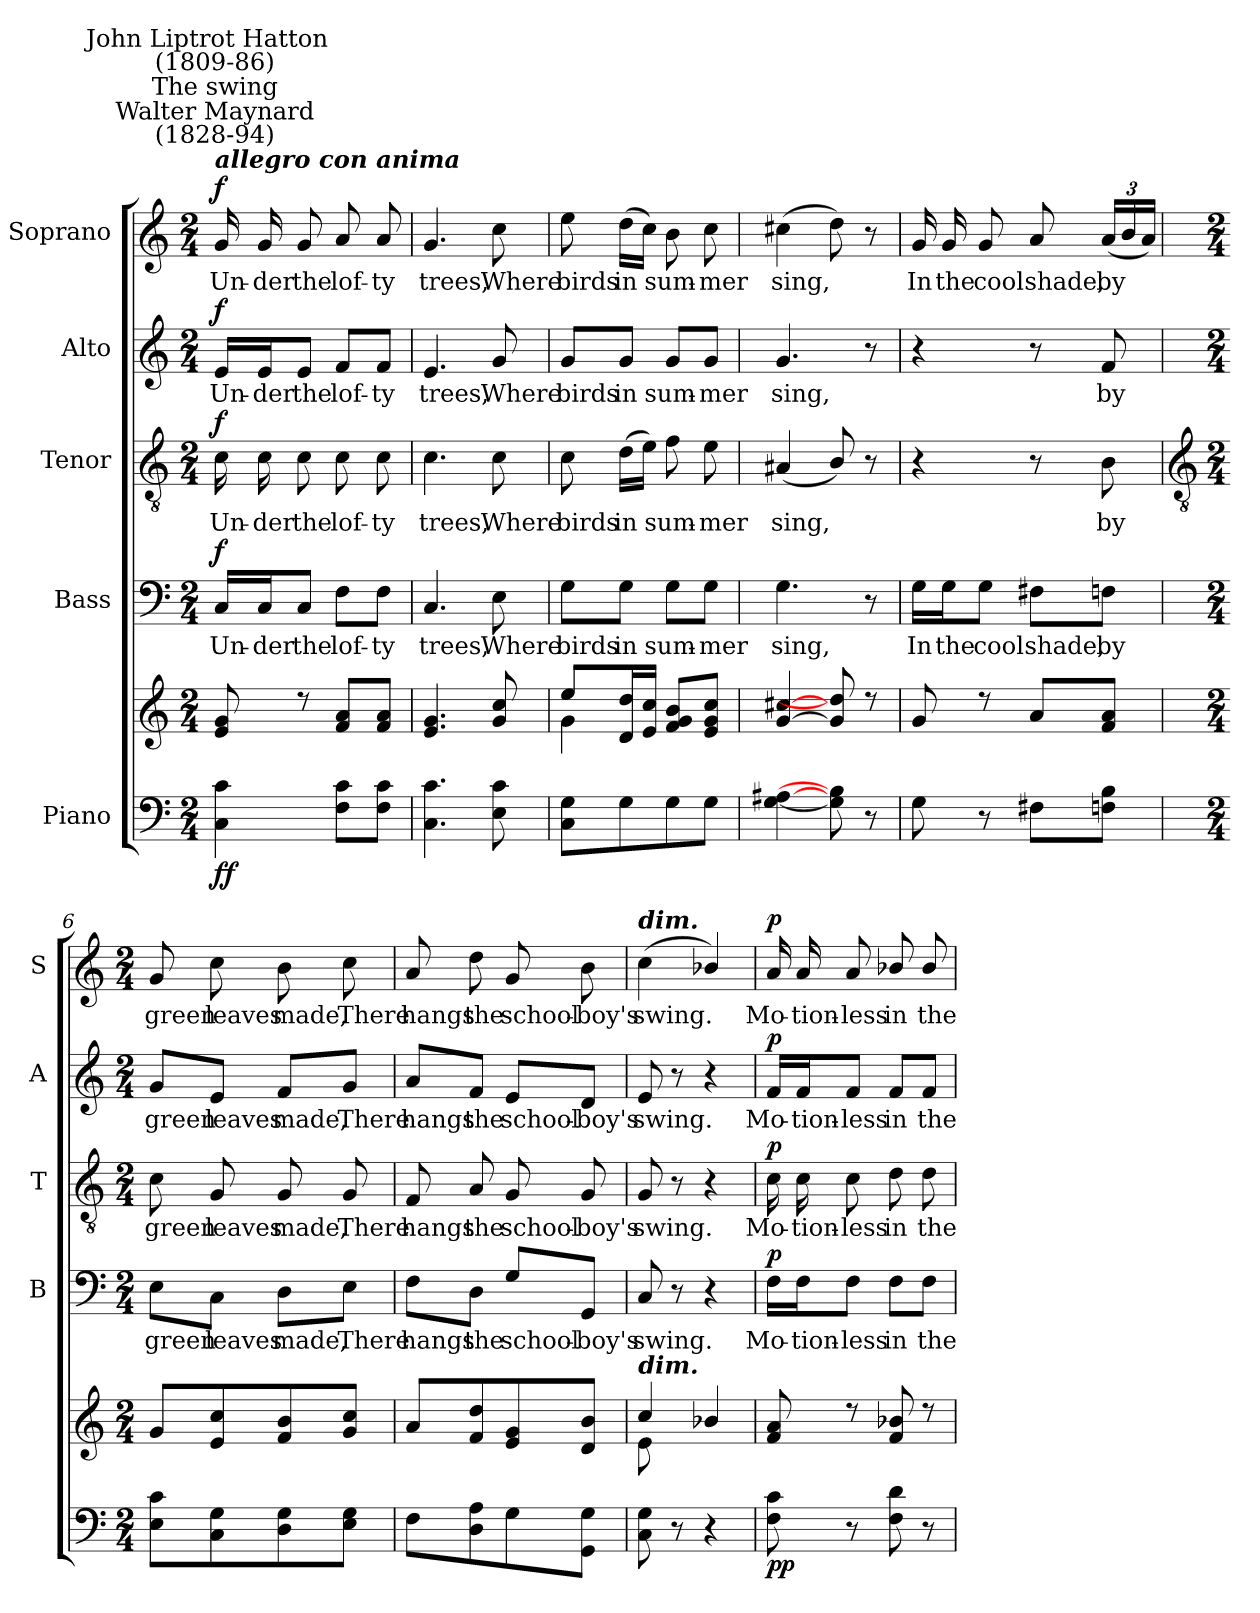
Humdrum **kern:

**kern	**kern	**dynam	**kern	**text	**dynam	**kern	**text	**dynam	**kern	**text	**dynam	**kern	**text	**dynam
*part5	*part5	*part5	*part4	*part4	*part4	*part3	*part3	*part3	*part2	*part2	*part2	*part1	*part1	*part1
*staff6	*staff5	*staff5/6	*staff4	*staff4	*staff4	*staff3	*staff3	*staff3	*staff2	*staff2	*staff2	*staff1	*staff1	*staff1
*I"Piano	*	*	*I"Bass	*	*	*I"Tenor	*	*	*I"Alto	*	*	*I"Soprano	*	*
*	*	*	*I'B	*	*	*I'T	*	*	*I'A	*	*	*I'S	*	*
*clefF4	*clefG2	*	*clefF4	*	*	*clefGv2	*	*	*clefG2	*	*	*clefG2	*	*
*k[]	*k[]	*	*k[]	*	*	*k[]	*	*	*k[]	*	*	*k[]	*	*
*C:	*C:	*	*C:	*	*	*C:	*	*	*C:	*	*	*C:	*	*
*M2/4	*M2/4	*	*M2/4	*	*	*M2/4	*	*	*M2/4	*	*	*M2/4	*	*
*MM72	*MM72	*	*MM72	*	*	*MM72	*	*	*MM72	*	*	*MM72	*	*
=1	=1	=1	=1	=1	=1	=1	=1	=1	=1	=1	=1	=1	=1	=1
*	*^	*	*	*	*	*	*	*	*	*	*	*	*	*
!	!	!	!	!	!	!	!	!	!	!	!	!	!LO:TX:a:Bi:t=allegro con anima	!	!
!	!	!	!	!	!	!	!	!	!	!	!	!	!LO:TX:a:cj:t=Walter Maynard\n(1828-94)	!	!
!	!	!	!	!	!	!	!	!	!	!	!	!	!LO:TX:a:cj:t=The swing	!	!
!	!	!	!	!	!	!	!	!	!	!	!	!	!LO:TX:a:cj:t=John Liptrot Hatton  \n(1809-86)	!	!
!	!	!LO:N:vis=1	!LO:DY:b=2	!	!LO:LY:b	!	!	!LO:LY:b	!	!	!LO:LY:b	!	!	!LO:LY:b	!
!	!	!	!LO:DY:n=1:b	!	!	!LO:DY:b	!	!	!LO:DY:b	!	!	!LO:DY:b	!	!	!LO:DY:b
4C 4c	8e/ 8g/	2ryy	f f	16C/LL	Un-	f	16c	Un-	f	16e/LL	Un-	f	16g	Un-	f
!	!	!	!	!	!LO:LY:b	!	!	!LO:LY:b	!	!	!LO:LY:b	!	!	!LO:LY:b	!
.	.	.	.	16C/J	-der	.	16c	-der	.	16e/J	-der	.	16g	-der	.
!	!	!	!	!	!LO:LY:b	!	!	!LO:LY:b	!	!	!LO:LY:b	!	!	!LO:LY:b	!
.	8r	.	.	8C/J	the	.	8c	the	.	8e/J	the	.	8g	the	.
!	!	!	!	!	!LO:LY:b	!	!	!LO:LY:b	!	!	!LO:LY:b	!	!	!LO:LY:b	!
8F 8cL	8f/ 8a/L	.	.	8F\L	lof-	.	8c	lof-	.	8f/L	lof-	.	8a	lof-	.
!	!	!	!	!	!LO:LY:b	!	!	!LO:LY:b	!	!	!LO:LY:b	!	!	!LO:LY:b	!
8F 8cJ	8f/ 8a/J	.	.	8F\J	-ty	.	8c	-ty	.	8f/J	-ty	.	8a	-ty	.
=2	=2	=2	=2	=2	=2	=2	=2	=2	=2	=2	=2	=2	=2	=2	=2
!	!	!LO:N:vis=1	!	!	!LO:LY:b	!	!	!LO:LY:b	!	!	!LO:LY:b	!	!	!LO:LY:b	!
4.C 4.c	4.e/ 4.g/	2ryy	.	4.C	trees,	.	4.c	trees,	.	4.e	trees,	.	4.g	trees,	.
!	!	!	!	!	!LO:LY:b	!	!	!LO:LY:b	!	!	!LO:LY:b	!	!	!LO:LY:b	!
8E 8c	8g/ 8cc/	.	.	8E	Where	.	8c	Where	.	8g	Where	.	8cc	Where	.
=3	=3	=3	=3	=3	=3	=3	=3	=3	=3	=3	=3	=3	=3	=3	=3
!	!	!	!	!	!LO:LY:b	!	!	!LO:LY:b	!	!	!LO:LY:b	!	!	!LO:LY:b	!
8C 8GL	8ee/L	4g\	.	8G\L	birds	.	8c	birds	.	8g/L	birds	.	8ee	birds	.
!	!	!	!	!	!LO:LY:b	!	!	!LO:LY:b	!	!	!LO:LY:b	!	!	!LO:LY:b	!
8G	16d/ 16dd/L	.	.	8G\J	in	.	(>16dLL	in	.	8g/J	in	.	(>16ddLL	in	.
.	16e/ 16cc/JJ	.	.	.	.	.	16eJJ)	.	.	.	.	.	16ccJJ)	.	.
!	!	!	!	!	!LO:LY:b	!	!	!LO:LY:b	!	!	!LO:LY:b	!	!	!LO:LY:b	!
8G	8f/ 8g/ 8b/L	4ryy	.	8G\L	sum-	.	8f	sum-	.	8g/L	sum-	.	8b	sum-	.
!	!	!	!	!	!LO:LY:b	!	!	!LO:LY:b	!	!	!LO:LY:b	!	!	!LO:LY:b	!
8GJ	8e/ 8g/ 8cc/J	.	.	8G\J	-mer	.	8e	-mer	.	8g/J	-mer	.	8cc	-mer	.
=4	=4	=4	=4	=4	=4	=4	=4	=4	=4	=4	=4	=4	=4	=4	=4
!	!	!LO:N:vis=1	!	!	!LO:LY:b	!	!	!LO:LY:b	!	!	!LO:LY:b	!	!	!LO:LY:b	!
[4G [4A#X	[4g/ [4cc#X/	2ryy	.	4.G	sing,	.	(<4A#X	sing,	.	4.g	sing,	.	(>4cc#X	sing,	.
8G] 8B]	8g/] 8dd/]	.	.	.	.	.	8B/)	.	.	.	.	.	8dd)	.	.
8r	8r	.	.	8r	.	.	8r	.	.	8r	.	.	8r	.	.
=5	=5	=5	=5	=5	=5	=5	=5	=5	=5	=5	=5	=5	=5	=5	=5
!	!	!LO:N:vis=1	!	!	!LO:LY:b	!	!	!	!	!	!	!	!	!LO:LY:b	!
8G	8g/	2ryy	.	16G\LL	In	.	4r	.	.	4r	.	.	16g	In	.
!	!	!	!	!	!LO:LY:b	!	!	!	!	!	!	!	!	!LO:LY:b	!
.	.	.	.	16G\J	the	.	.	.	.	.	.	.	16g	the	.
!	!	!	!	!	!LO:LY:b	!	!	!	!	!	!	!	!	!LO:LY:b	!
8r	8r	.	.	8G\J	cool	.	.	.	.	.	.	.	8g	cool	.
!	!	!	!	!	!LO:LY:b	!	!	!	!	!	!	!	!	!LO:LY:b	!
8F#XL	8a/L	.	.	8F#X\L	shade,	.	8r	.	.	8r	.	.	8a	shade,	.
!	!	!	!	!	!LO:LY:b	!	!	!LO:LY:b	!	!	!LO:LY:b	!	!	!LO:LY:b	!
8Fn 8BJ	8f/ 8a/J	.	.	8Fn\J	by	.	8B	by	.	8f	by	.	(<24aLL	by	.
.	.	.	.	.	.	.	.	.	.	.	.	.	24b	.	.
.	.	.	.	.	.	.	.	.	.	.	.	.	24aJJ)	.	.
!!LO:LB:g=z
=6	=6	=6	=6	=6	=6	=6	=6	=6	=6	=6	=6	=6	=6	=6	=6
*	*	*	*	*	*	*	*clefGv2	*	*	*	*	*	*	*	*
*M2/4	*M2/4	*	*	*M2/4	*	*	*M2/4	*	*	*M2/4	*	*	*M2/4	*	*
!	!	!LO:N:vis=1	!	!	!LO:LY:b	!	!	!LO:LY:b	!	!	!LO:LY:b	!	!	!LO:LY:b	!
8E 8cL	8g/L	2ryy	.	8E\L	green	.	8c	green	.	8g/L	green	.	8g	green	.
!	!	!	!	!	!LO:LY:b	!	!	!LO:LY:b	!	!	!LO:LY:b	!	!	!LO:LY:b	!
8C 8G	8e/ 8cc/	.	.	8C\J	leaves	.	8G	leaves	.	8e/J	leaves	.	8cc	leaves	.
!	!	!	!	!	!LO:LY:b	!	!	!LO:LY:b	!	!	!LO:LY:b	!	!	!LO:LY:b	!
8D 8G	8f/ 8b/	.	.	8D\L	made,	.	8G	made,	.	8f/L	made,	.	8b	made,	.
!	!	!	!	!	!LO:LY:b	!	!	!LO:LY:b	!	!	!LO:LY:b	!	!	!LO:LY:b	!
8E 8GJ	8g/ 8cc/J	.	.	8E\J	There	.	8G	There	.	8g/J	There	.	8cc	There	.
=7	=7	=7	=7	=7	=7	=7	=7	=7	=7	=7	=7	=7	=7	=7	=7
!	!	!LO:N:vis=1	!	!	!LO:LY:b	!	!	!LO:LY:b	!	!	!LO:LY:b	!	!	!LO:LY:b	!
8FL	8a/L	2ryy	.	8F\L	hangs	.	8F	hangs	.	8a/L	hangs	.	8a	hangs	.
!	!	!	!	!	!LO:LY:b	!	!	!LO:LY:b	!	!	!LO:LY:b	!	!	!LO:LY:b	!
8D 8A	8f/ 8dd/	.	.	8D\J	the	.	8A	the	.	8f/J	the	.	8dd	the	.
!	!	!	!	!	!LO:LY:b	!	!	!LO:LY:b	!	!	!LO:LY:b	!	!	!LO:LY:b	!
8G	8e/ 8g/	.	.	8G/L	school-	.	8G	school-	.	8e/L	school-	.	8g	school-	.
!	!	!	!	!	!LO:LY:b	!	!	!LO:LY:b	!	!	!LO:LY:b	!	!	!LO:LY:b	!
8GG 8GJ	8d/ 8b/J	.	.	8GG/J	-boy's	.	8G	-boy's	.	8d/J	-boy's	.	8b	-boy's	.
=8	=8	=8	=8	=8	=8	=8	=8	=8	=8	=8	=8	=8	=8	=8	=8
!	!	!	!	!	!	!	!	!	!	!	!	!	!LO:TX:a:Bi:t=dim.	!	!
!	!LO:TX:a:Bi:t=dim.	!	!	!	!	!	!	!	!	!	!	!	!	!	!
!	!	!	!	!	!LO:LY:b	!	!	!LO:LY:b	!	!	!LO:LY:b	!	!	!LO:LY:b	!
8C 8G	4cc/	8e\	.	8C	swing.	.	8G	swing.	.	8e	swing.	.	(<4cc	swing.	.
8r	.	4.ryy	.	8r	.	.	8r	.	.	8r	.	.	.	.	.
4r	4b-X/	.	.	4r	.	.	4r	.	.	4r	.	.	4b-X/)	.	.
=9	=9	=9	=9	=9	=9	=9	=9	=9	=9	=9	=9	=9	=9	=9	=9
!	!	!LO:N:vis=1	!LO:DY:b=2	!	!LO:LY:b	!	!	!LO:LY:b	!	!	!LO:LY:b	!	!	!LO:LY:b	!
!	!	!	!LO:DY:n=1:b	!	!	!LO:DY:b	!	!	!LO:DY:b	!	!	!LO:DY:b	!	!	!LO:DY:b
8F\ 8c\	8f/ 8a/	2ryy	p p	16F\LL	Mo-	p	16c	Mo-	p	16f/LL	Mo-	p	16a	Mo-	p
!	!	!	!	!	!LO:LY:b	!	!	!LO:LY:b	!	!	!LO:LY:b	!	!	!LO:LY:b	!
.	.	.	.	16F\J	-tion-	.	16c	-tion-	.	16f/J	-tion-	.	16a	-tion-	.
!	!	!	!	!	!LO:LY:b	!	!	!LO:LY:b	!	!	!LO:LY:b	!	!	!LO:LY:b	!
8r	8r	.	.	8F\J	-less	.	8c	-less	.	8f/J	-less	.	8a	-less	.
!	!	!	!	!	!LO:LY:b	!	!	!LO:LY:b	!	!	!LO:LY:b	!	!	!LO:LY:b	!
8F 8d	8f/ 8b-X/	.	.	8F\L	in	.	8d	in	.	8f/L	in	.	8b-X/	in	.
!	!	!	!	!	!LO:LY:b	!	!	!LO:LY:b	!	!	!LO:LY:b	!	!	!LO:LY:b	!
8r	8r	.	.	8F\J	the	.	8d	the	.	8f/J	the	.	8b-/	the	.
*	*v	*v	*	*	*	*	*	*	*	*	*	*	*	*	*
=	=	=	=	=	=	=	=	=	=	=	=	=	=	=
*-	*-	*-	*-	*-	*-	*-	*-	*-	*-	*-	*-	*-	*-	*-
